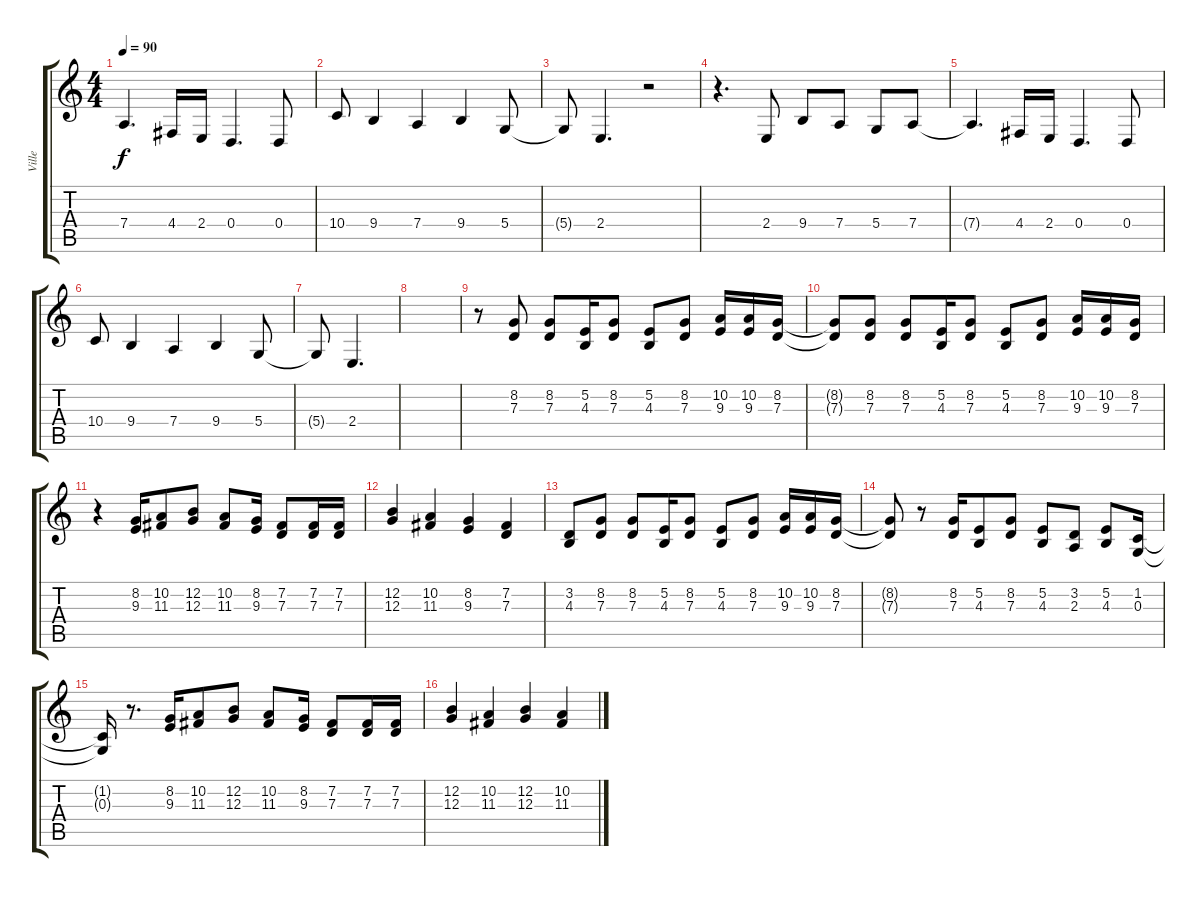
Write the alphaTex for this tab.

\track ("Ville" "Ville") {instrument flute}
\staff {score tabs}
\tuning (E4 B3 G3 D3 A2 E2) {hide}
\ts (4 4)
\tempo 90
\clef g2
\ks c
7.4{t}.4{d dy f} 4.4.16 2.4.16 0.4.4{d} 0.4.8 |
10.4.8 9.4.4 7.4.4 9.4.4 5.4.8 |
5.4{t}.8 2.4.4{d} r.2 |
r.4{d} 2.4.8 9.4.8 7.4.8 5.4.8 7.4.8 |
7.4{t}.4{d} 4.4.16 2.4.16 0.4.4{d} 0.4.8 |
10.4.8 9.4.4 7.4.4 9.4.4 5.4.8 |
5.4{t}.8 2.4.4{d} |
|
r.8 (8.2 7.3).8 (8.2 7.3).8 (5.2 4.3).16 (8.2 7.3).8 (5.2 4.3).8 (8.2 7.3).8 (10.2 9.3).16 (10.2 9.3).16 (8.2 7.3).16 |
(8.2{t} 7.3{t}).8 (8.2 7.3).8 (8.2 7.3).8 (5.2 4.3).16 (8.2 7.3).8 (5.2 4.3).8 (8.2 7.3).8 (10.2 9.3).16 (10.2 9.3).16 (8.2 7.3).16 |
r.4 (8.2 9.3).16 (10.2 11.3).8 (12.2 12.3).8 (10.2 11.3).8 (8.2 9.3).16 (7.2 7.3).8 (7.2 7.3).16 (7.2 7.3).16 |
(12.2 12.3).4 (10.2 11.3).4 (8.2 9.3).4 (7.2 7.3).4 |
(3.2 4.3).8 (8.2 7.3).8 (8.2 7.3).8 (5.2 4.3).16 (8.2 7.3).8 (5.2 4.3).8 (8.2 7.3).8 (10.2 9.3).16 (10.2 9.3).16 (8.2 7.3).16 |
(8.2{t} 7.3{t}).8 r.8 (8.2 7.3).16 (5.2 4.3).8 (8.2 7.3).8 (5.2 4.3).8 (3.2 2.3).8 (5.2 4.3).8 (1.2 0.3).16 |
(1.2{t} 0.3{t}).16 r.8{d} (8.2 9.3).16 (10.2 11.3).8 (12.2 12.3).8 (10.2 11.3).8 (8.2 9.3).16 (7.2 7.3).8 (7.2 7.3).16 (7.2 7.3).16 |
(12.2 12.3).4 (10.2 11.3).4 (12.2 12.3).4 (10.2 11.3).4
